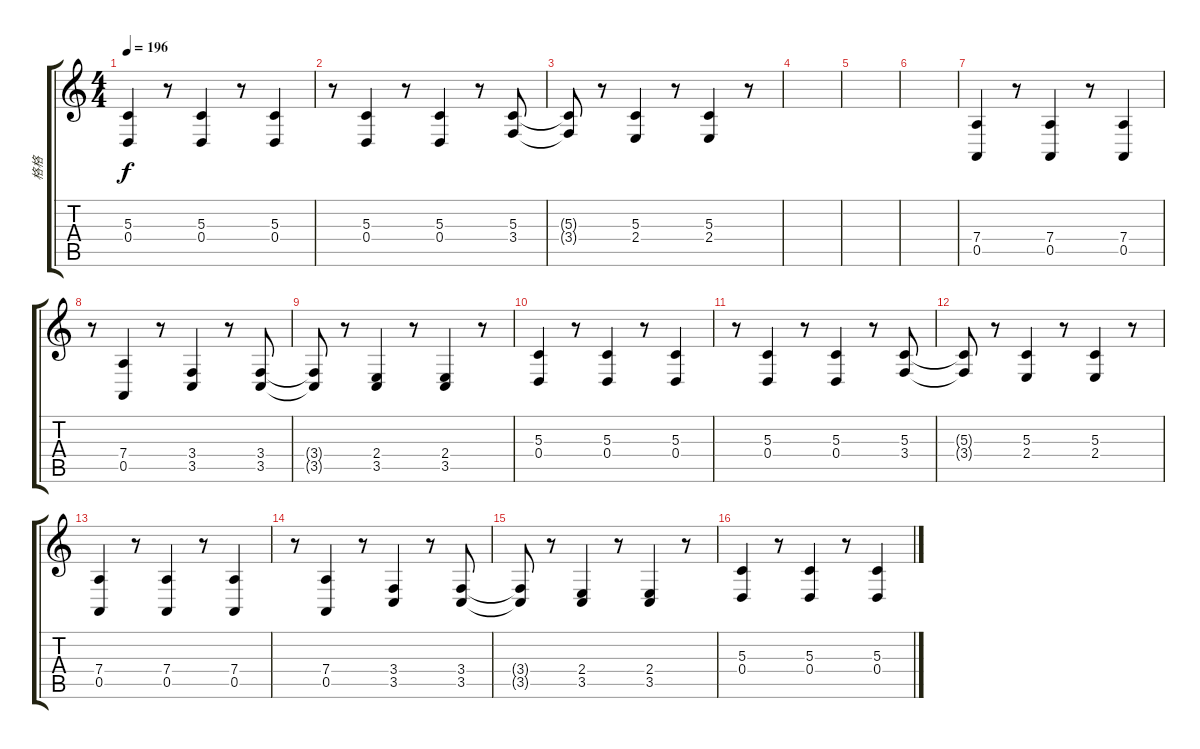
\track ("格格" "格格") {instrument lead1square}
\staff {score tabs}
\tuning (E4 B3 G3 D3 A2 E2) {hide}
\ts (4 4)
\tempo 196
\clef g2
\ks c
(5.3 0.4).4{dy f} r.8 (5.3 0.4).4 r.8 (5.3 0.4).4 |
r.8 (5.3 0.4).4 r.8 (5.3 0.4).4 r.8 (5.3 3.4).8 |
(5.3{t} 3.4{t}).8 r.8 (5.3 2.4).4 r.8 (5.3 2.4).4 r.8 |
|
|
|
(7.4 0.5).4 r.8 (7.4 0.5).4 r.8 (7.4 0.5).4 |
r.8 (7.4 0.5).4 r.8 (3.4 3.5).4 r.8 (3.4 3.5).8 |
(3.4{t} 3.5{t}).8 r.8 (2.4 3.5).4 r.8 (2.4 3.5).4 r.8 |
(5.3 0.4).4 r.8 (5.3 0.4).4 r.8 (5.3 0.4).4 |
r.8 (5.3 0.4).4 r.8 (5.3 0.4).4 r.8 (5.3 3.4).8 |
(5.3{t} 3.4{t}).8 r.8 (5.3 2.4).4 r.8 (5.3 2.4).4 r.8 |
(7.4 0.5).4 r.8 (7.4 0.5).4 r.8 (7.4 0.5).4 |
r.8 (7.4 0.5).4 r.8 (3.4 3.5).4 r.8 (3.4 3.5).8 |
(3.4{t} 3.5{t}).8 r.8 (2.4 3.5).4 r.8 (2.4 3.5).4 r.8 |
(5.3 0.4).4 r.8 (5.3 0.4).4 r.8 (5.3 0.4).4
